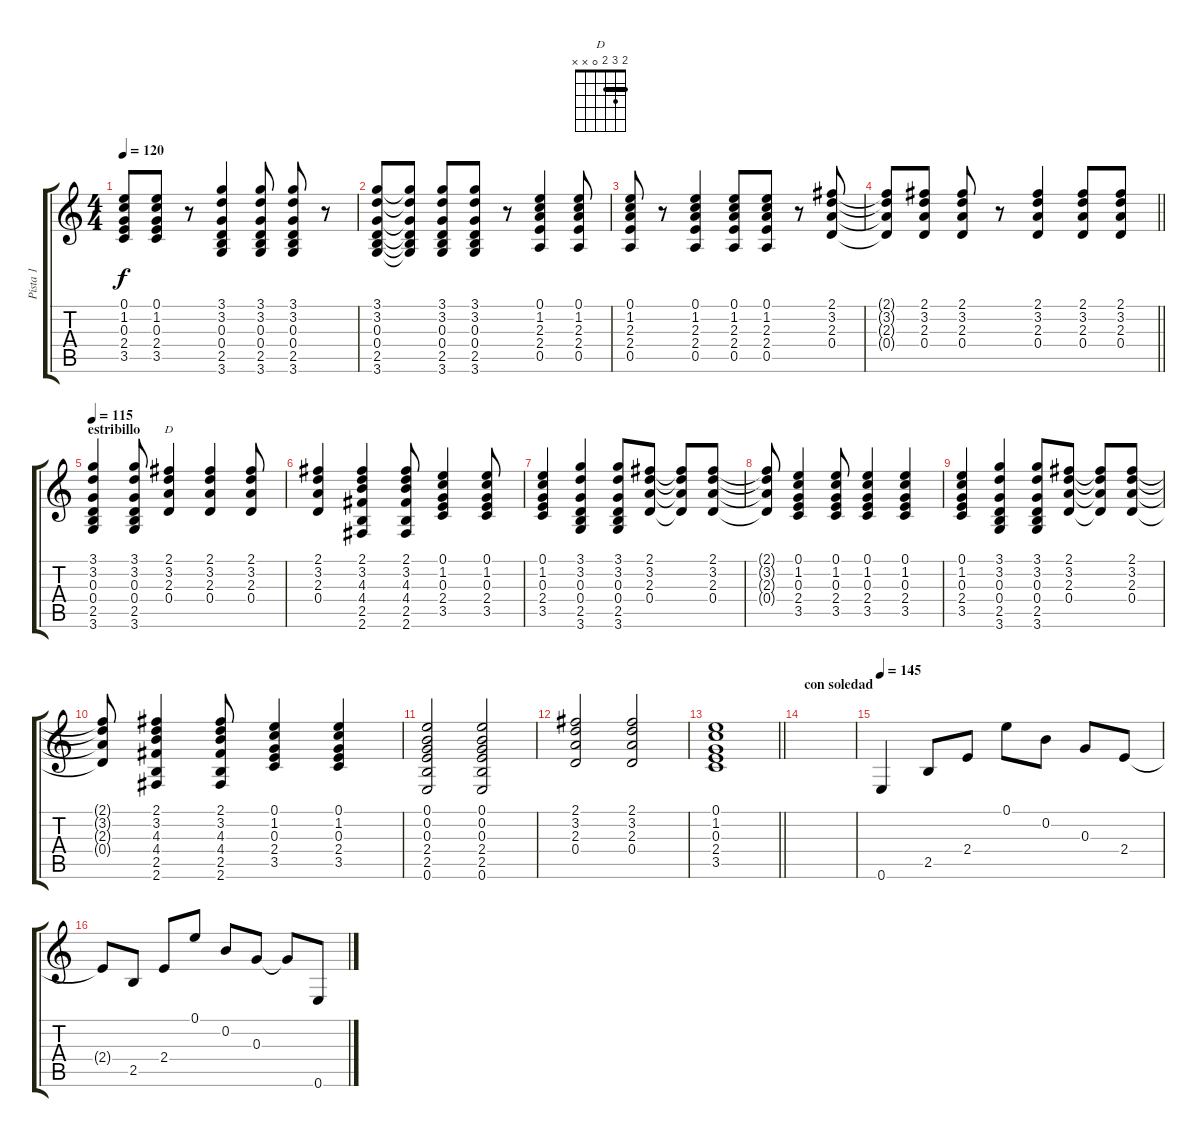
\track ("Pista 1" "Pista 1") {instrument electricguitarclean}
\staff {score tabs}
\tuning (E4 B3 G3 D3 A2 E2) {hide}
\chord ("D" 2 3 2 0 x x) {barre 2}
\ts (4 4)
\tempo 120
\clef g2
\ks c
(0.1 1.2 0.3 2.4 3.5).8{dy f} (0.1 1.2 0.3 2.4 3.5).8 r.8 (3.1 3.2 0.3 0.4 2.5 3.6).4 (3.1 3.2 0.3 0.4 2.5 3.6).8 (3.1 3.2 0.3 0.4 2.5 3.6).8 r.8 |
(3.1 3.2 0.3 0.4 2.5 3.6).8 (3.1{t} 3.2{t} 0.3{t} 0.4{t} 2.5{t} 3.6{t}).8 (3.1 3.2 0.3 0.4 2.5 3.6).8 (3.1 3.2 0.3 0.4 2.5 3.6).8 r.8 (0.1 1.2 2.3 2.4 0.5).4 (0.1 1.2 2.3 2.4 0.5).8 |
(0.1 1.2 2.3 2.4 0.5).8 r.8 (0.1 1.2 2.3 2.4 0.5).4 (0.1 1.2 2.3 2.4 0.5).8 (0.1 1.2 2.3 2.4 0.5).8 r.8 (2.1 3.2 2.3 0.4).8 |
\barLineRight lightlight
(2.1{t} 3.2{t} 2.3{t} 0.4{t}).8 (2.1 3.2 2.3 0.4).8 (2.1 3.2 2.3 0.4).8 r.8 (2.1 3.2 2.3 0.4).4 (2.1 3.2 2.3 0.4).8 (2.1 3.2 2.3 0.4).8 |
\section ("" "estribillo")
\tempo 115
(3.1 3.2 0.3 0.4 2.5 3.6).4 (3.1 3.2 0.3 0.4 2.5 3.6).8 (2.1 3.2 2.3 0.4).4{ch "D"} (2.1 3.2 2.3 0.4).4 (2.1 3.2 2.3 0.4).8 |
(2.1 3.2 2.3 0.4).4 (2.1 3.2 4.3 4.4 2.5 2.6).4 (2.1 3.2 4.3 4.4 2.5 2.6).8 (0.1 1.2 0.3 2.4 3.5).4 (0.1 1.2 0.3 2.4 3.5).8 |
(0.1 1.2 0.3 2.4 3.5).4 (3.1 3.2 0.3 0.4 2.5 3.6).4 (3.1 3.2 0.3 0.4 2.5 3.6).8 (2.1 3.2 2.3 0.4).8 (2.1{t} 3.2{t} 2.3{t} 0.4{t}).8 (2.1 3.2 2.3 0.4).8 |
(2.1{t} 3.2{t} 2.3{t} 0.4{t}).8 (0.1 1.2 0.3 2.4 3.5).4 (0.1 1.2 0.3 2.4 3.5).8 (0.1 1.2 0.3 2.4 3.5).4 (0.1 1.2 0.3 2.4 3.5).4 |
(0.1 1.2 0.3 2.4 3.5).4 (3.1 3.2 0.3 0.4 2.5 3.6).4 (3.1 3.2 0.3 0.4 2.5 3.6).8 (2.1 3.2 2.3 0.4).8 (2.1{t} 3.2{t} 2.3{t} 0.4{t}).8 (2.1 3.2 2.3 0.4).8 |
(2.1{t} 3.2{t} 2.3{t} 0.4{t}).8 (2.1 3.2 4.3 4.4 2.5 2.6).4 (2.1 3.2 4.3 4.4 2.5 2.6).8 (0.1 1.2 0.3 2.4 3.5).4 (0.1 1.2 0.3 2.4 3.5).4 |
(0.1 0.2 0.3 2.4 2.5 0.6).2 (0.1 0.2 0.3 2.4 2.5 0.6).2 |
(2.1 3.2 2.3 0.4).2 (2.1 3.2 2.3 0.4).2 |
\barLineRight lightlight
(0.1 1.2 0.3 2.4 3.5).1 |
\section ("" "con soledad")
|
\tempo 145
0.6.4 2.5.8 2.4.8 0.1.8 0.2.8 0.3.8 2.4.8 |
2.4{t}.8 2.5.8 2.4.8 0.1.8 0.2.8 0.3.8 0.3{t}.8 0.6.8
